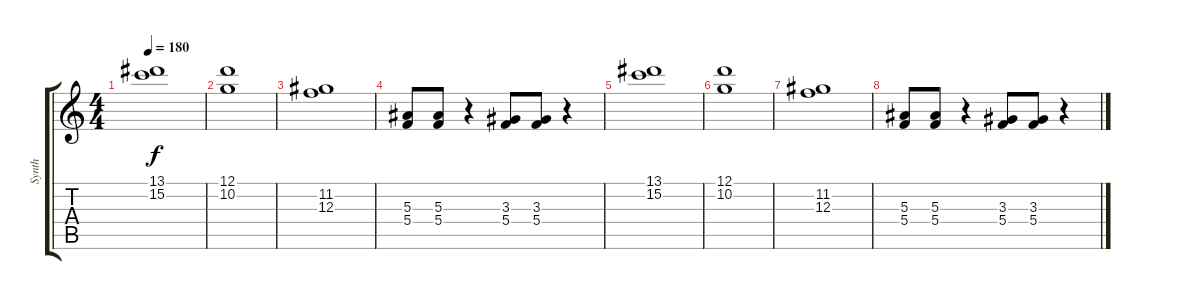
\track ("Synth" "Synth") {instrument stringensemble1}
\staff {score tabs}
\tuning (D5 A4 F4 C4 G3 C3) {hide}
\ts (4 4)
\tempo 180
\clef g2
\ks c
(13.1 15.2).1{dy f} |
(12.1 10.2).1 |
(11.2 12.3).1 |
(5.3 5.4).8 (5.3 5.4).8 r.4 (3.3 5.4).8 (3.3 5.4).8 r.4 |
(13.1 15.2).1 |
(12.1 10.2).1 |
(11.2 12.3).1 |
(5.3 5.4).8 (5.3 5.4).8 r.4 (3.3 5.4).8 (3.3 5.4).8 r.4
